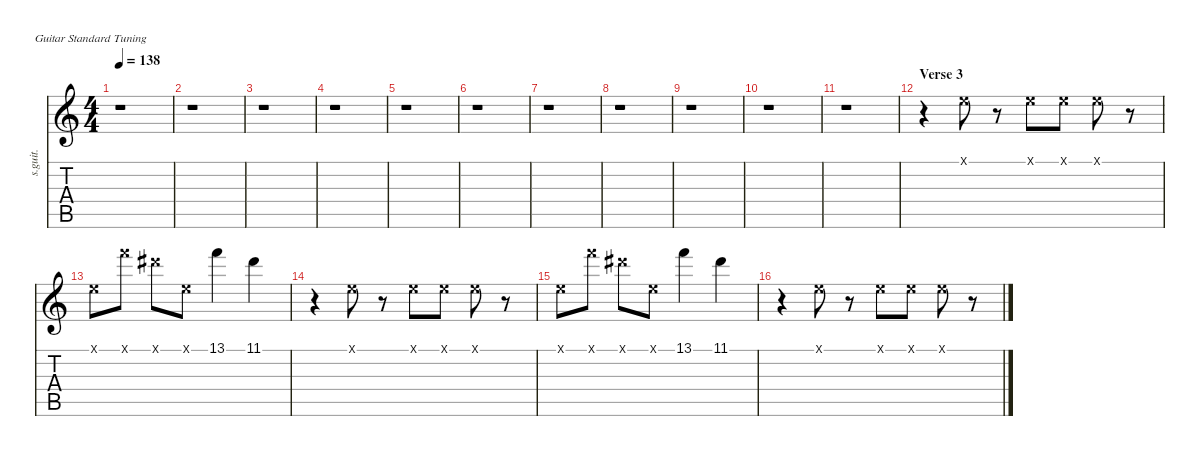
\defaultSystemsLayout 4
\hideDynamics
\bracketExtendMode nobrackets
\track ("Stuart \"2D\" Pot | Scatting & High-Pitched Overall Vocals" "s.guit.") {instrument shakuhachi}
\staff {score tabs}
\tuning (E4 B3 G3 D3 A2 E2)
\displaytranspose 12
\ts (4 4)
\tempo 138
\clef g2
\ks c
r.1{dy f} |
r.1 |
r.1 |
r.1 |
r.1 |
r.1 |
r.1 |
r.1 |
r.1 |
r.1 |
r.1 |
\section ("" "Verse 3")
r.4 0.1{x}.8 r.8 0.1{x}.8 0.1{x}.8 0.1{x}.8 r.8 |
0.1{x}.8 13.1{x}.8 11.1{x acc #}.8 0.1{x}.8 13.1.4 11.1{acc #}.4 |
r.4 0.1{x}.8 r.8 0.1{x}.8 0.1{x}.8 0.1{x}.8 r.8 |
0.1{x}.8 13.1{x}.8 11.1{x acc #}.8 0.1{x}.8 13.1.4 11.1{acc #}.4 |
r.4 0.1{x}.8 r.8 0.1{x}.8 0.1{x}.8 0.1{x}.8 r.8
